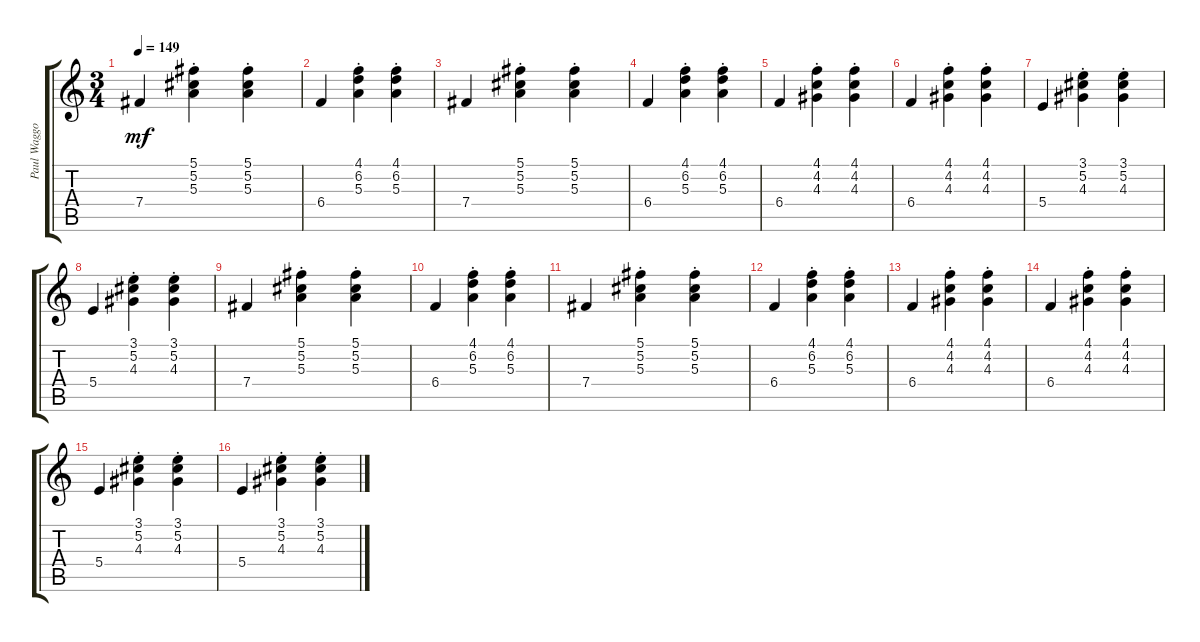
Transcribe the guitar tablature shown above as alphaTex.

\track ("Paul Waggoner Lead Gtr." "Paul Waggo") {instrument distortionguitar}
\staff {score tabs}
\tuning (Db4 Ab3 E3 B2 Gb2 Db2) {hide}
\ts (3 4)
\tempo 149
\clef g2
\ks c
7.4.4{dy mf} (5.1{st} 5.2{st} 5.3{st}).4 (5.1{st} 5.2{st} 5.3{st}).4 |
6.4.4 (4.1{st} 6.2{st} 5.3{st}).4 (4.1{st} 6.2{st} 5.3{st}).4 |
7.4.4 (5.1{st} 5.2{st} 5.3{st}).4 (5.1{st} 5.2{st} 5.3{st}).4 |
6.4.4 (4.1{st} 6.2{st} 5.3{st}).4 (4.1{st} 6.2{st} 5.3{st}).4 |
6.4.4 (4.1{st} 4.2{st} 4.3{st}).4 (4.1{st} 4.2{st} 4.3{st}).4 |
6.4.4 (4.1{st} 4.2{st} 4.3{st}).4 (4.1{st} 4.2{st} 4.3{st}).4 |
5.4.4 (3.1{st} 5.2{st} 4.3{st}).4 (3.1{st} 5.2{st} 4.3{st}).4 |
5.4.4 (3.1{st} 5.2{st} 4.3{st}).4 (3.1{st} 5.2{st} 4.3{st}).4 |
7.4.4 (5.1{st} 5.2{st} 5.3{st}).4 (5.1{st} 5.2{st} 5.3{st}).4 |
6.4.4 (4.1{st} 6.2{st} 5.3{st}).4 (4.1{st} 6.2{st} 5.3{st}).4 |
7.4.4 (5.1{st} 5.2{st} 5.3{st}).4 (5.1{st} 5.2{st} 5.3{st}).4 |
6.4.4 (4.1{st} 6.2{st} 5.3{st}).4 (4.1{st} 6.2{st} 5.3{st}).4 |
6.4.4 (4.1{st} 4.2{st} 4.3{st}).4 (4.1{st} 4.2{st} 4.3{st}).4 |
6.4.4 (4.1{st} 4.2{st} 4.3{st}).4 (4.1{st} 4.2{st} 4.3{st}).4 |
5.4.4 (3.1{st} 5.2{st} 4.3{st}).4 (3.1{st} 5.2{st} 4.3{st}).4 |
5.4.4 (3.1{st} 5.2{st} 4.3{st}).4 (3.1{st} 5.2{st} 4.3{st}).4
